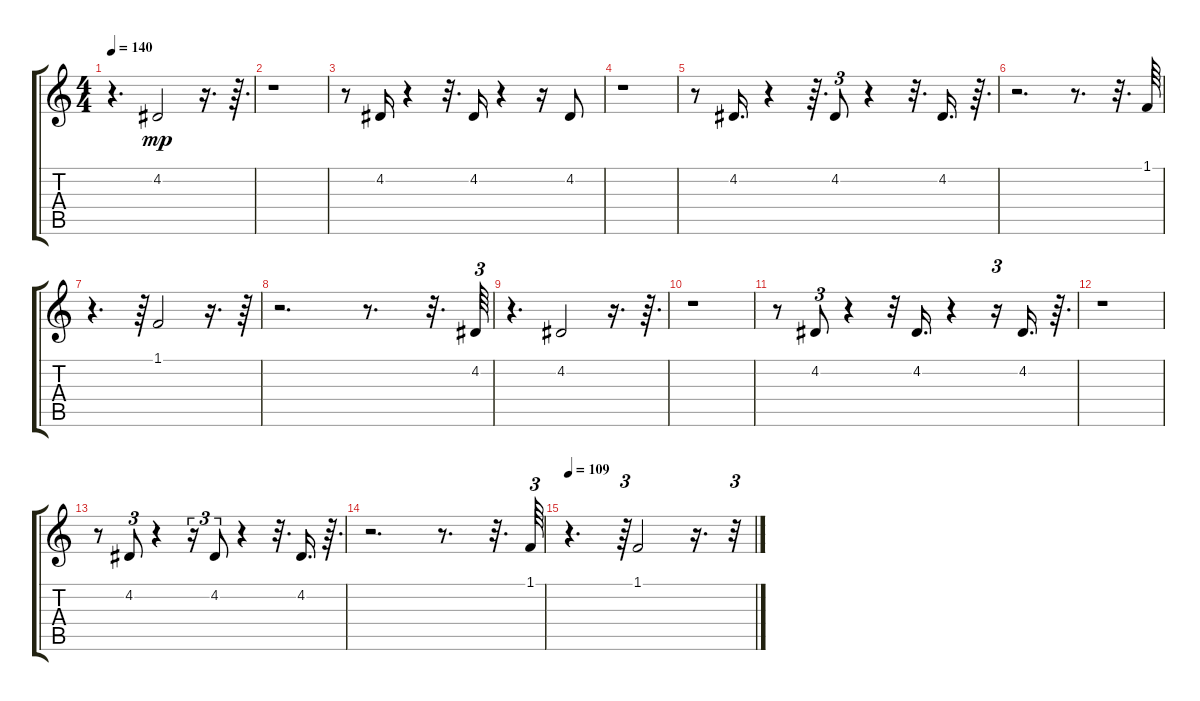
\track "" {instrument trombone}
\staff {score tabs}
\tuning (E4 B3 G3 D3 A2 E2) {hide}
\ts (4 4)
\tempo 140
\clef g2
\ks c
r.4{d dy mp} 4.2.2 r.16{d} r.64{d} |
r.1 |
r.8 4.2.16 r.4 r.32{d} 4.2.16 r.4 r.16 4.2.8 |
r.1 |
r.8 4.2.16{d} r.4 r.64{d} 4.2.8{tu (3 2)} r.4 r.32{d} 4.2.16{d} r.64{d} |
r.2{d} r.8{d} r.32{d} 1.1.64 |
r.4{d} r.64 1.1.2 r.16{d} r.64 |
r.2{d} r.8{d} r.32{d} 4.2.64{tu (3 2)} |
r.4{d} 4.2.2 r.16{d} r.64{d} |
r.1 |
r.8 4.2.8{tu (3 2)} r.4 r.32 4.2.16{d} r.4 r.16{tu (3 2)} 4.2.16{d} r.64{d} |
r.1 |
r.8 4.2.8{tu (3 2)} r.4 r.16{tu (3 2)} 4.2.8{tu (3 2)} r.4 r.32{d} 4.2.16{d} r.64{d} |
r.2{d} r.8{d} r.32{d} 1.1.64{tu (3 2)} |
\tempo 109
r.4{d} r.64{tu (3 2)} 1.1.2 r.16{d} r.32{tu (3 2)}
